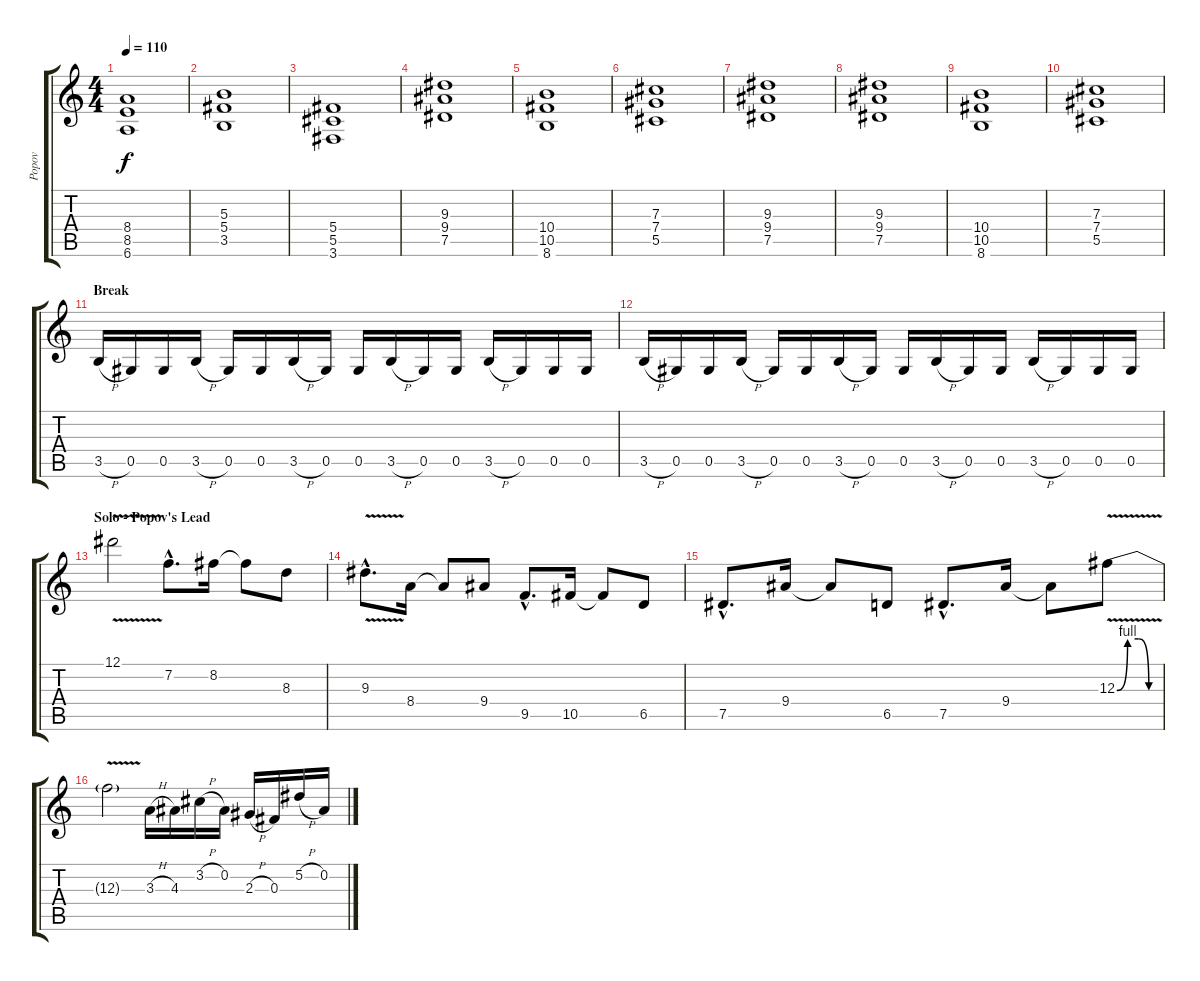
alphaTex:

\track ("Popov" "Popov") {instrument distortionguitar}
\staff {score tabs}
\tuning (Eb4 Bb3 Gb3 Db3 Ab2 Eb2) {hide}
\ts (4 4)
\tempo 110
\clef g2
\ks c
(8.4 8.5 6.6).1{dy f} |
(5.3 5.4 3.5).1 |
(5.4 5.5 3.6).1 |
(9.3 9.4 7.5).1 |
(10.4 10.5 8.6).1 |
(7.3 7.4 5.5).1 |
(9.3 9.4 7.5).1 |
(9.3 9.4 7.5).1 |
(10.4 10.5 8.6).1 |
(7.3 7.4 5.5).1 |
\section ("" "Break")
3.5{h}.16 0.5.16 0.5.16 3.5{h}.16 0.5.16 0.5.16 3.5{h}.16 0.5.16 0.5.16 3.5{h}.16 0.5.16 0.5.16 3.5{h}.16 0.5.16 0.5.16 0.5.16 |
3.5{h}.16 0.5.16 0.5.16 3.5{h}.16 0.5.16 0.5.16 3.5{h}.16 0.5.16 0.5.16 3.5{h}.16 0.5.16 0.5.16 3.5{h}.16 0.5.16 0.5.16 0.5.16 |
\section ("" "Solo - Popov's Lead")
12.1{v}.2 7.2{hac}.8{d} 8.2.16 8.2{t}.8 8.3.8 |
9.3{v hac}.8{d} 8.4.16 8.4{t}.8 9.4.8 9.5{hac}.8{d} 10.5.16 10.5{t}.8 6.5.8 |
7.5{hac}.8{d} 9.4.16 9.4{t}.8 6.5.8 7.5{hac}.8{d} 9.4.16 9.4{t}.8 12.3{be (custom 0 0 15 4 30 4 45 0 60 0) v}.8 |
12.3{t}.2 3.3{h}.16 4.3.16 3.2{h}.16 0.2.16 2.3{h}.16 0.3.16 5.2{h}.16 0.2.16
